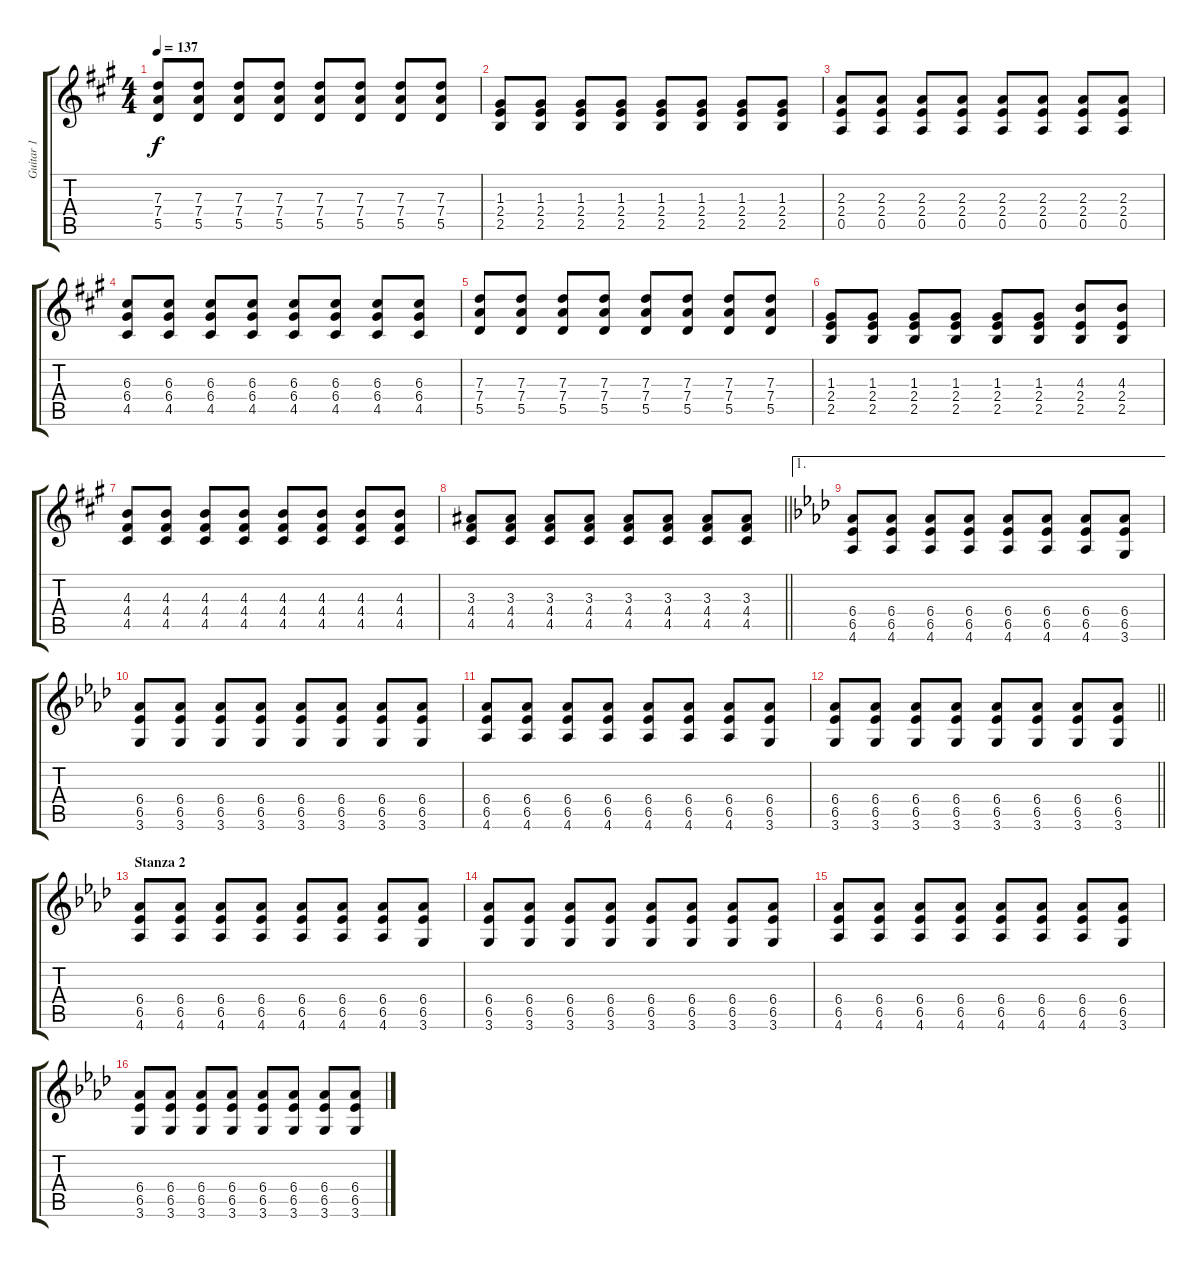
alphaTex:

\track ("Guitar 1" "Guitar 1") {instrument overdrivenguitar}
\staff {score tabs}
\tuning (E4 B3 G3 D3 A2 E2) {hide}
\ts (4 4)
\tempo 137
\clef g2
\ks a
(7.3 7.4 5.5).8{dy f} (7.3 7.4 5.5).8 (7.3 7.4 5.5).8 (7.3 7.4 5.5).8 (7.3 7.4 5.5).8 (7.3 7.4 5.5).8 (7.3 7.4 5.5).8 (7.3 7.4 5.5).8 |
(1.3 2.4 2.5).8 (1.3 2.4 2.5).8 (1.3 2.4 2.5).8 (1.3 2.4 2.5).8 (1.3 2.4 2.5).8 (1.3 2.4 2.5).8 (1.3 2.4 2.5).8 (1.3 2.4 2.5).8 |
(2.3 2.4 0.5).8 (2.3 2.4 0.5).8 (2.3 2.4 0.5).8 (2.3 2.4 0.5).8 (2.3 2.4 0.5).8 (2.3 2.4 0.5).8 (2.3 2.4 0.5).8 (2.3 2.4 0.5).8 |
(6.3 6.4 4.5).8 (6.3 6.4 4.5).8 (6.3 6.4 4.5).8 (6.3 6.4 4.5).8 (6.3 6.4 4.5).8 (6.3 6.4 4.5).8 (6.3 6.4 4.5).8 (6.3 6.4 4.5).8 |
(7.3 7.4 5.5).8 (7.3 7.4 5.5).8 (7.3 7.4 5.5).8 (7.3 7.4 5.5).8 (7.3 7.4 5.5).8 (7.3 7.4 5.5).8 (7.3 7.4 5.5).8 (7.3 7.4 5.5).8 |
(1.3 2.4 2.5).8 (1.3 2.4 2.5).8 (1.3 2.4 2.5).8 (1.3 2.4 2.5).8 (1.3 2.4 2.5).8 (1.3 2.4 2.5).8 (4.3 2.4 2.5).8 (4.3 2.4 2.5).8 |
(4.3 4.4 4.5).8 (4.3 4.4 4.5).8 (4.3 4.4 4.5).8 (4.3 4.4 4.5).8 (4.3 4.4 4.5).8 (4.3 4.4 4.5).8 (4.3 4.4 4.5).8 (4.3 4.4 4.5).8 |
\barLineRight lightlight
(3.3 4.4 4.5).8 (3.3 4.4 4.5).8 (3.3 4.4 4.5).8 (3.3 4.4 4.5).8 (3.3 4.4 4.5).8 (3.3 4.4 4.5).8 (3.3 4.4 4.5).8 (3.3 4.4 4.5).8 |
\ae 1
\ks ab
(6.4 6.5 4.6).8{volume 12} (6.4 6.5 4.6).8 (6.4 6.5 4.6).8 (6.4 6.5 4.6).8 (6.4 6.5 4.6).8 (6.4 6.5 4.6).8 (6.4 6.5 4.6).8 (6.4 6.5 3.6).8 |
(6.4 6.5 3.6).8 (6.4 6.5 3.6).8 (6.4 6.5 3.6).8 (6.4 6.5 3.6).8 (6.4 6.5 3.6).8 (6.4 6.5 3.6).8 (6.4 6.5 3.6).8 (6.4 6.5 3.6).8 |
(6.4 6.5 4.6).8 (6.4 6.5 4.6).8 (6.4 6.5 4.6).8 (6.4 6.5 4.6).8 (6.4 6.5 4.6).8 (6.4 6.5 4.6).8 (6.4 6.5 4.6).8 (6.4 6.5 3.6).8 |
\barLineRight lightlight
(6.4 6.5 3.6).8 (6.4 6.5 3.6).8 (6.4 6.5 3.6).8 (6.4 6.5 3.6).8 (6.4 6.5 3.6).8 (6.4 6.5 3.6).8 (6.4 6.5 3.6).8 (6.4 6.5 3.6).8 |
\section ("" "Stanza 2")
(6.4 6.5 4.6).8 (6.4 6.5 4.6).8 (6.4 6.5 4.6).8 (6.4 6.5 4.6).8 (6.4 6.5 4.6).8 (6.4 6.5 4.6).8 (6.4 6.5 4.6).8 (6.4 6.5 3.6).8 |
(6.4 6.5 3.6).8 (6.4 6.5 3.6).8 (6.4 6.5 3.6).8 (6.4 6.5 3.6).8 (6.4 6.5 3.6).8 (6.4 6.5 3.6).8 (6.4 6.5 3.6).8 (6.4 6.5 3.6).8 |
(6.4 6.5 4.6).8 (6.4 6.5 4.6).8 (6.4 6.5 4.6).8 (6.4 6.5 4.6).8 (6.4 6.5 4.6).8 (6.4 6.5 4.6).8 (6.4 6.5 4.6).8 (6.4 6.5 3.6).8 |
(6.4 6.5 3.6).8 (6.4 6.5 3.6).8 (6.4 6.5 3.6).8 (6.4 6.5 3.6).8 (6.4 6.5 3.6).8 (6.4 6.5 3.6).8 (6.4 6.5 3.6).8 (6.4 6.5 3.6).8
